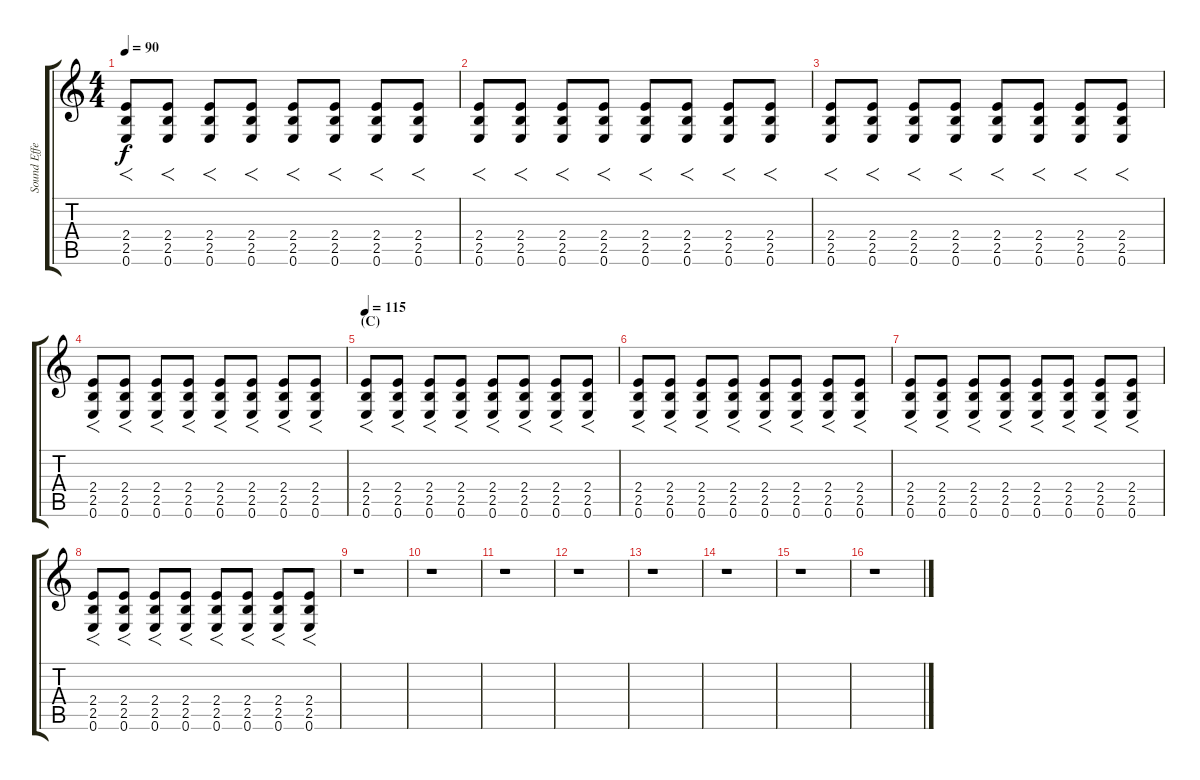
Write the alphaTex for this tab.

\track ("Sound Effects" "Sound Effe") {instrument guitarharmonics}
\staff {score tabs}
\tuning (E4 B3 G3 D3 A2 E2) {hide}
\ts (4 4)
\tempo 90
\clef g2
\ks c
(2.4 2.5 0.6).8{f dy f} (2.4 2.5 0.6).8{f} (2.4 2.5 0.6).8{f} (2.4 2.5 0.6).8{f} (2.4 2.5 0.6).8{f} (2.4 2.5 0.6).8{f} (2.4 2.5 0.6).8{f} (2.4 2.5 0.6).8{f} |
(2.4 2.5 0.6).8{f} (2.4 2.5 0.6).8{f} (2.4 2.5 0.6).8{f} (2.4 2.5 0.6).8{f} (2.4 2.5 0.6).8{f} (2.4 2.5 0.6).8{f} (2.4 2.5 0.6).8{f} (2.4 2.5 0.6).8{f} |
(2.4 2.5 0.6).8{f} (2.4 2.5 0.6).8{f} (2.4 2.5 0.6).8{f} (2.4 2.5 0.6).8{f} (2.4 2.5 0.6).8{f} (2.4 2.5 0.6).8{f} (2.4 2.5 0.6).8{f} (2.4 2.5 0.6).8{f} |
(2.4 2.5 0.6).8{f} (2.4 2.5 0.6).8{f} (2.4 2.5 0.6).8{f} (2.4 2.5 0.6).8{f} (2.4 2.5 0.6).8{f} (2.4 2.5 0.6).8{f} (2.4 2.5 0.6).8{f} (2.4 2.5 0.6).8{f} |
\section ("" "(C)")
\tempo 115
(2.4 2.5 0.6).8{f} (2.4 2.5 0.6).8{f} (2.4 2.5 0.6).8{f} (2.4 2.5 0.6).8{f} (2.4 2.5 0.6).8{f} (2.4 2.5 0.6).8{f} (2.4 2.5 0.6).8{f} (2.4 2.5 0.6).8{f} |
(2.4 2.5 0.6).8{f} (2.4 2.5 0.6).8{f} (2.4 2.5 0.6).8{f} (2.4 2.5 0.6).8{f} (2.4 2.5 0.6).8{f} (2.4 2.5 0.6).8{f} (2.4 2.5 0.6).8{f} (2.4 2.5 0.6).8{f} |
(2.4 2.5 0.6).8{f} (2.4 2.5 0.6).8{f} (2.4 2.5 0.6).8{f} (2.4 2.5 0.6).8{f} (2.4 2.5 0.6).8{f} (2.4 2.5 0.6).8{f} (2.4 2.5 0.6).8{f} (2.4 2.5 0.6).8{f} |
(2.4 2.5 0.6).8{f} (2.4 2.5 0.6).8{f} (2.4 2.5 0.6).8{f} (2.4 2.5 0.6).8{f} (2.4 2.5 0.6).8{f} (2.4 2.5 0.6).8{f} (2.4 2.5 0.6).8{f} (2.4 2.5 0.6).8{f} |
r.1 |
r.1 |
r.1 |
r.1 |
r.1 |
r.1 |
r.1 |
r.1
